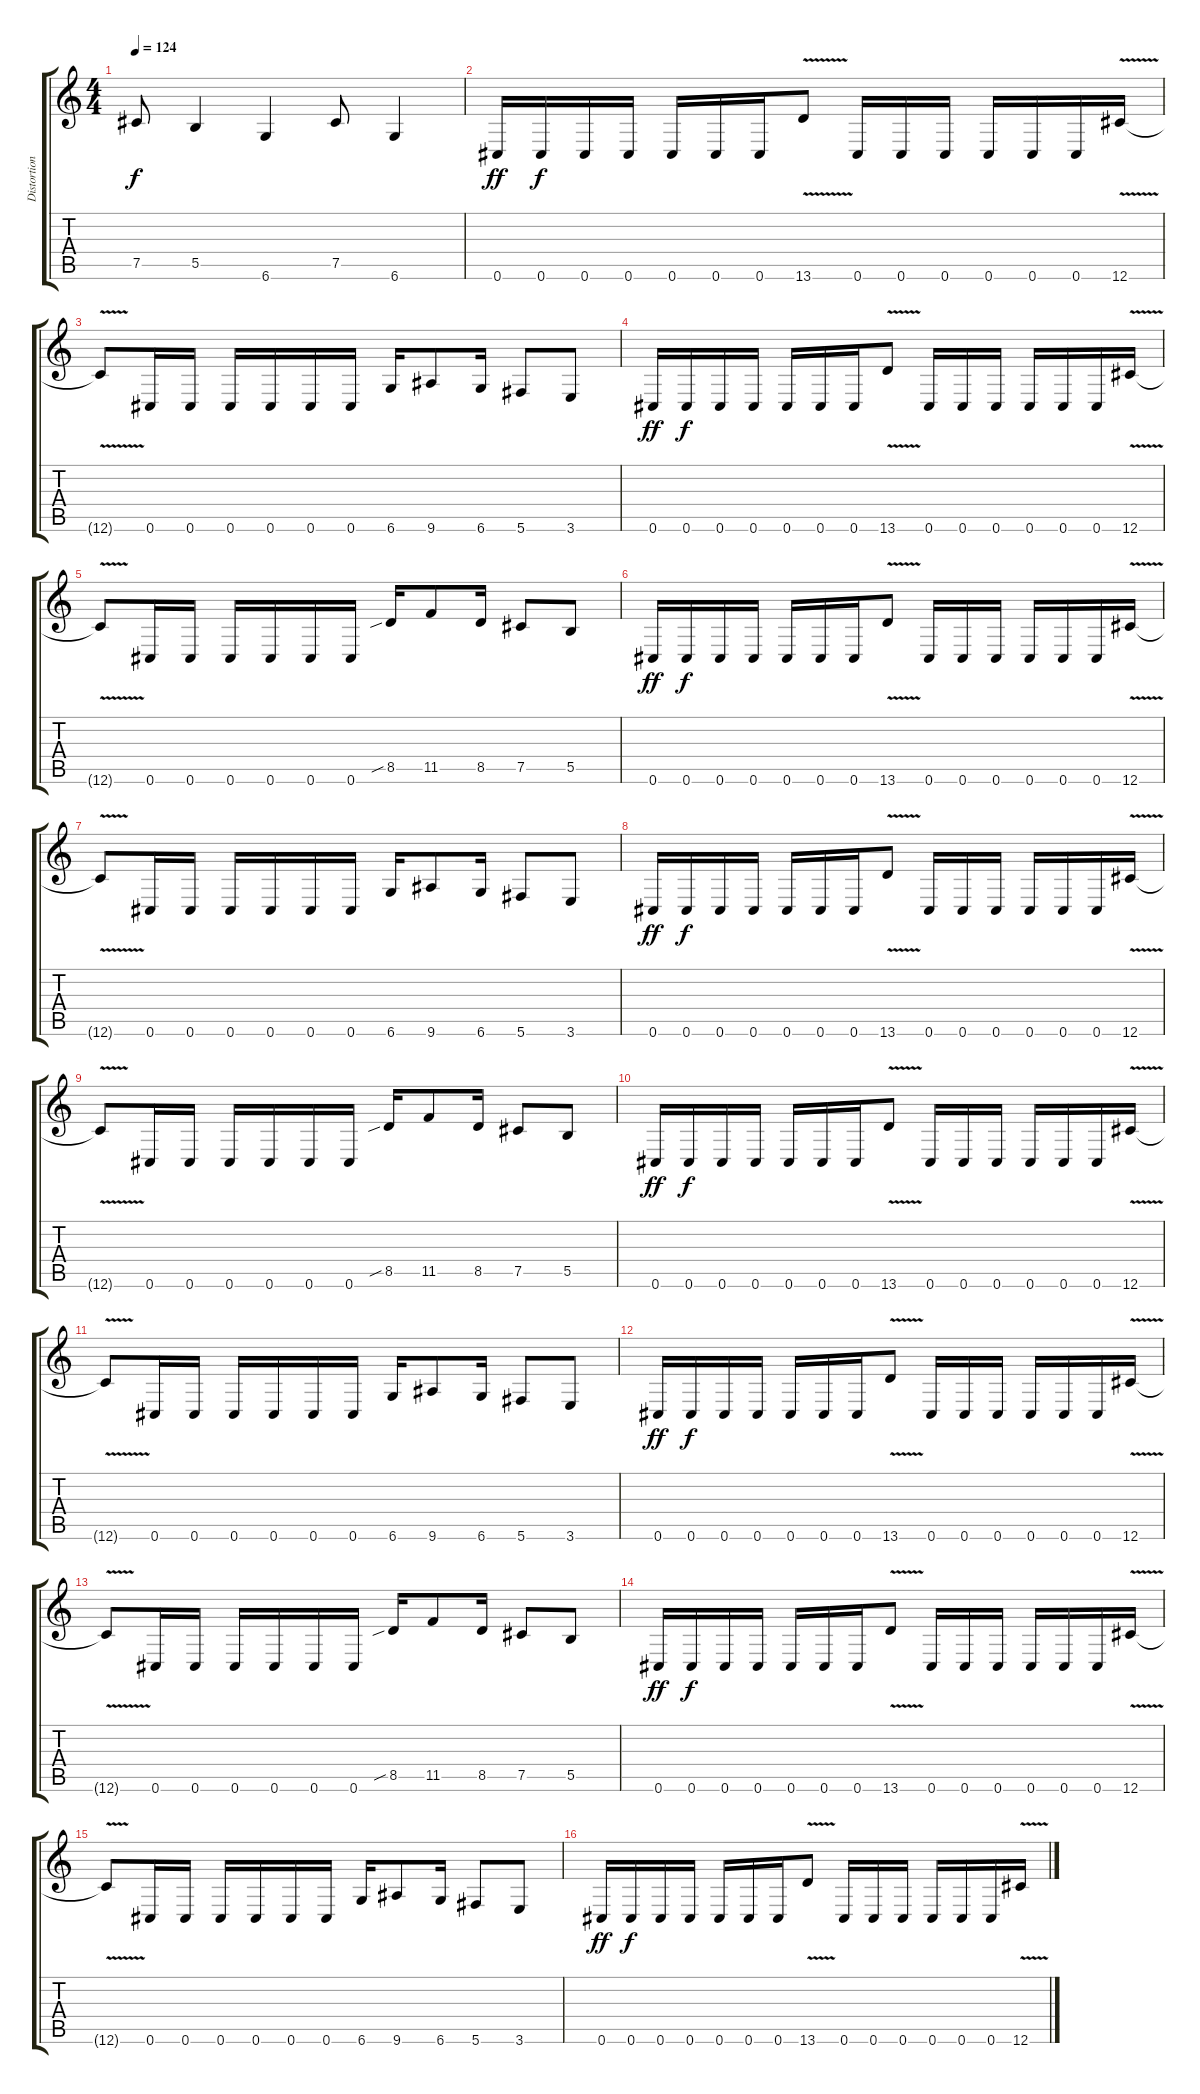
\track ("Distortion guitar 1" "Distortion") {instrument distortionguitar}
\staff {score tabs}
\tuning (Db4 Ab3 E3 B2 Gb2 Db2) {hide}
\ts (4 4)
\tempo 124
\clef g2
\ks c
7.5{t}.8{dy f} 5.5.4 6.6.4 7.5.8 6.6.4 |
0.6.16{dy ff} 0.6.16{dy f} 0.6.16 0.6.16 0.6.16 0.6.16 0.6.16 13.6{v}.8 0.6.16 0.6.16 0.6.16 0.6.16 0.6.16 0.6.16 12.6{v}.16 |
12.6{t}.8 0.6.16 0.6.16 0.6.16 0.6.16 0.6.16 0.6.16 6.6.16 9.6.8 6.6.16 5.6.8 3.6.8 |
0.6.16{dy ff} 0.6.16{dy f} 0.6.16 0.6.16 0.6.16 0.6.16 0.6.16 13.6{v}.8 0.6.16 0.6.16 0.6.16 0.6.16 0.6.16 0.6.16 12.6{v}.16 |
12.6{t}.8 0.6.16 0.6.16 0.6.16 0.6.16 0.6.16 0.6.16 8.5{sib}.16 11.5.8 8.5.16 7.5.8 5.5.8 |
0.6.16{dy ff} 0.6.16{dy f} 0.6.16 0.6.16 0.6.16 0.6.16 0.6.16 13.6{v}.8 0.6.16 0.6.16 0.6.16 0.6.16 0.6.16 0.6.16 12.6{v}.16 |
12.6{t}.8 0.6.16 0.6.16 0.6.16 0.6.16 0.6.16 0.6.16 6.6.16 9.6.8 6.6.16 5.6.8 3.6.8 |
0.6.16{dy ff} 0.6.16{dy f} 0.6.16 0.6.16 0.6.16 0.6.16 0.6.16 13.6{v}.8 0.6.16 0.6.16 0.6.16 0.6.16 0.6.16 0.6.16 12.6{v}.16 |
12.6{t}.8 0.6.16 0.6.16 0.6.16 0.6.16 0.6.16 0.6.16 8.5{sib}.16 11.5.8 8.5.16 7.5.8 5.5.8 |
0.6.16{dy ff} 0.6.16{dy f} 0.6.16 0.6.16 0.6.16 0.6.16 0.6.16 13.6{v}.8 0.6.16 0.6.16 0.6.16 0.6.16 0.6.16 0.6.16 12.6{v}.16 |
12.6{t}.8 0.6.16 0.6.16 0.6.16 0.6.16 0.6.16 0.6.16 6.6.16 9.6.8 6.6.16 5.6.8 3.6.8 |
0.6.16{dy ff} 0.6.16{dy f} 0.6.16 0.6.16 0.6.16 0.6.16 0.6.16 13.6{v}.8 0.6.16 0.6.16 0.6.16 0.6.16 0.6.16 0.6.16 12.6{v}.16 |
12.6{t}.8 0.6.16 0.6.16 0.6.16 0.6.16 0.6.16 0.6.16 8.5{sib}.16 11.5.8 8.5.16 7.5.8 5.5.8 |
0.6.16{dy ff} 0.6.16{dy f} 0.6.16 0.6.16 0.6.16 0.6.16 0.6.16 13.6{v}.8 0.6.16 0.6.16 0.6.16 0.6.16 0.6.16 0.6.16 12.6{v}.16 |
12.6{t}.8 0.6.16 0.6.16 0.6.16 0.6.16 0.6.16 0.6.16 6.6.16 9.6.8 6.6.16 5.6.8 3.6.8 |
0.6.16{dy ff} 0.6.16{dy f} 0.6.16 0.6.16 0.6.16 0.6.16 0.6.16 13.6{v}.8 0.6.16 0.6.16 0.6.16 0.6.16 0.6.16 0.6.16 12.6{v}.16
